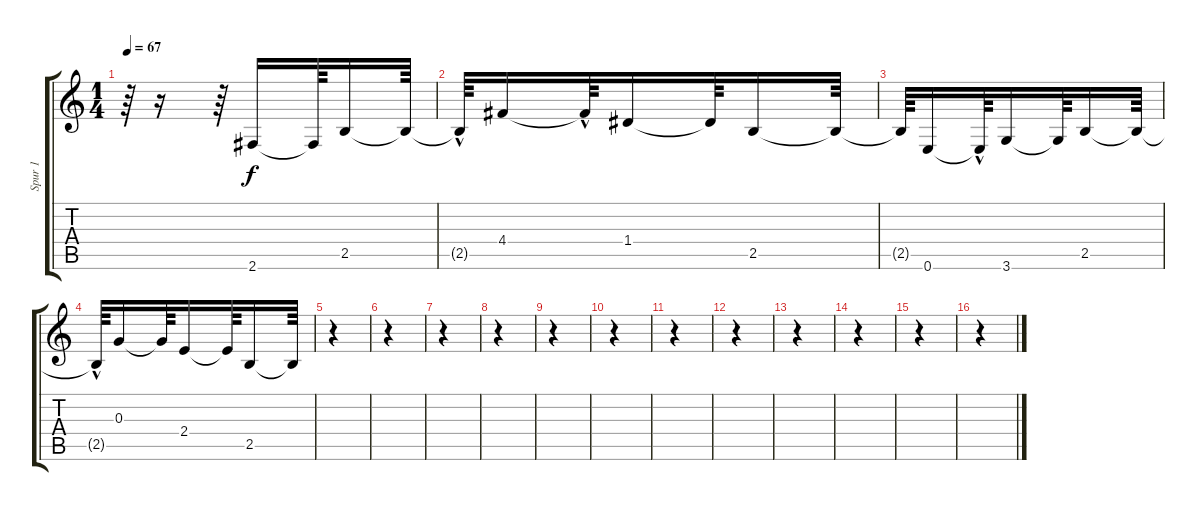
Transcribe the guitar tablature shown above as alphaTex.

\track ("Spur 1" "Spur 1") {instrument acousticguitarnylon}
\staff {score tabs}
\tuning (E4 B3 G3 D3 A2 E2) {hide}
\ts (1 4)
\tempo 67
\clef g2
\ks c
r.64{dy f} r.16 r.64 2.6.16 2.6{t}.64 2.5.16 2.5{t}.64 |
2.5{hac t}.64 4.4.16 4.4{hac t}.64 1.4.16 1.4{t}.64 2.5.16 2.5{t}.64 |
2.5{t}.64 0.6.16 0.6{hac t}.64 3.6.16 3.6{t}.64 2.5.16 2.5{t}.64 |
2.5{hac t}.64 0.3.16 0.3{t}.64 2.4.16 2.4{t}.64 2.5.16 2.5{t}.64 |
r.4 |
r.4 |
r.4 |
r.4 |
r.4 |
r.4 |
r.4 |
r.4 |
r.4 |
r.4 |
r.4 |
r.4
